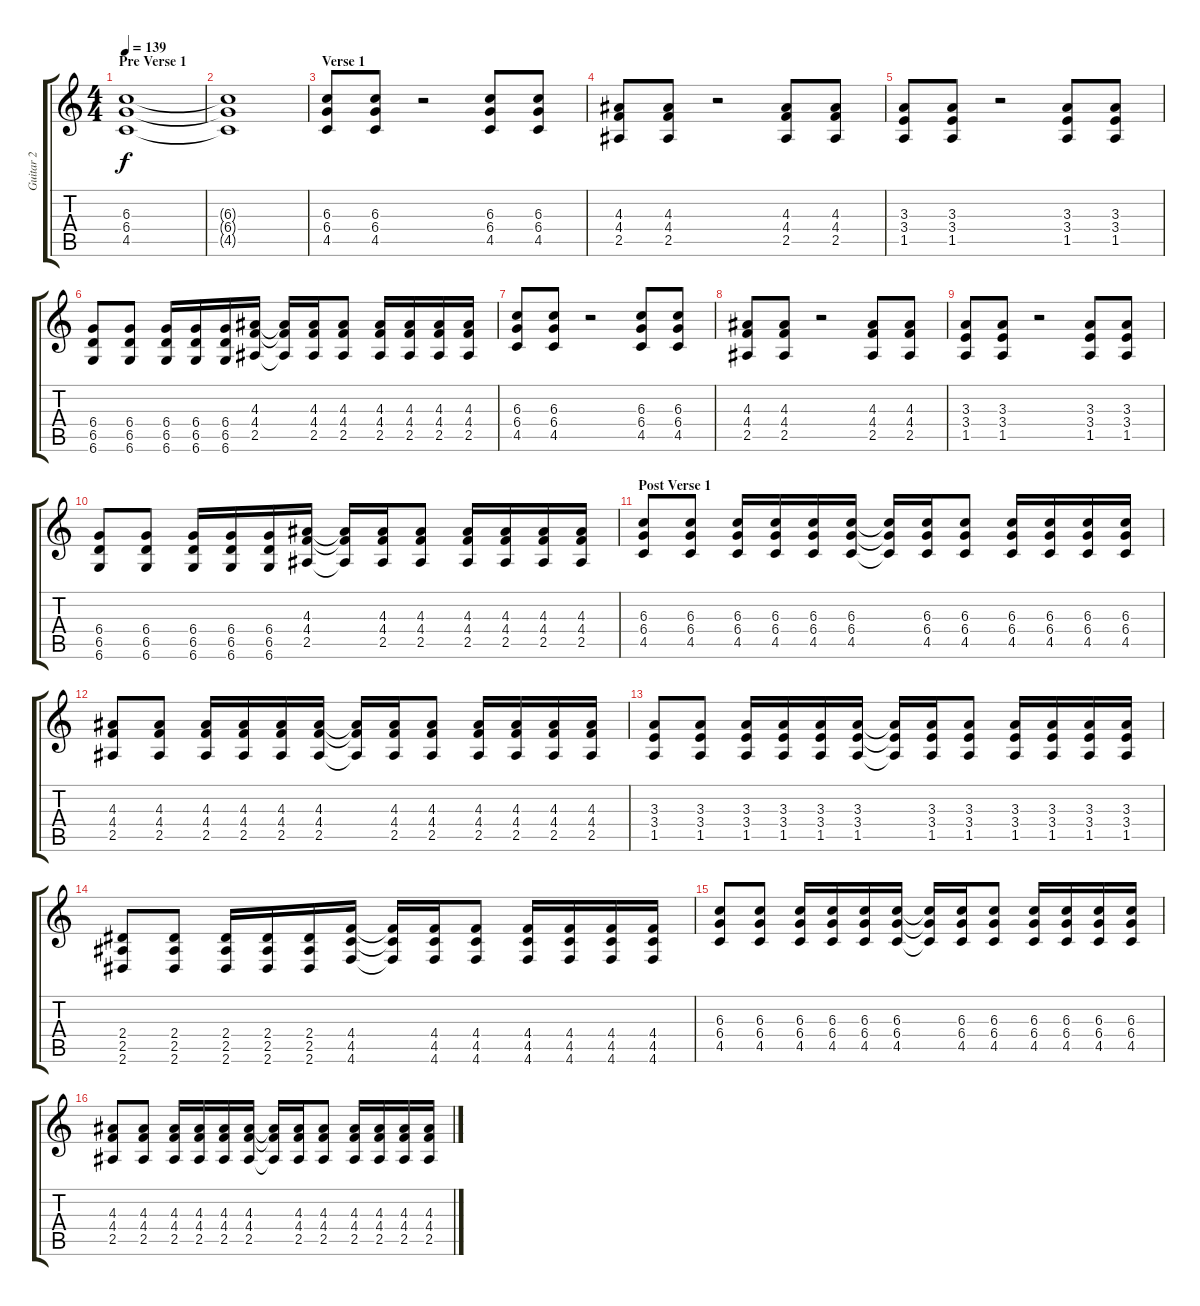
\track ("Guitar 2" "Guitar 2") {instrument distortionguitar}
\staff {score tabs}
\tuning (Eb4 Bb3 Gb3 Db3 Ab2 Db2) {hide}
\ts (4 4)
\section ("" "Pre Verse 1")
\tempo 139
\clef g2
\ks c
(6.3 6.4 4.5).1{dy f} |
(6.3{t} 6.4{t} 4.5{t}).1 |
\section ("" "Verse 1")
(6.3 6.4 4.5).8 (6.3 6.4 4.5).8 r.2 (6.3 6.4 4.5).8 (6.3 6.4 4.5).8 |
(4.3 4.4 2.5).8 (4.3 4.4 2.5).8 r.2 (4.3 4.4 2.5).8 (4.3 4.4 2.5).8 |
(3.3 3.4 1.5).8 (3.3 3.4 1.5).8 r.2 (3.3 3.4 1.5).8 (3.3 3.4 1.5).8 |
(6.4 6.5 6.6).8 (6.4 6.5 6.6).8 (6.4 6.5 6.6).16 (6.4 6.5 6.6).16 (6.4 6.5 6.6).16 (4.3 4.4 2.5).16 (4.3{t} 4.4{t} 2.5{t}).16 (4.3 4.4 2.5).16 (4.3 4.4 2.5).8 (4.3 4.4 2.5).16 (4.3 4.4 2.5).16 (4.3 4.4 2.5).16 (4.3 4.4 2.5).16 |
(6.3 6.4 4.5).8 (6.3 6.4 4.5).8 r.2 (6.3 6.4 4.5).8 (6.3 6.4 4.5).8 |
(4.3 4.4 2.5).8 (4.3 4.4 2.5).8 r.2 (4.3 4.4 2.5).8 (4.3 4.4 2.5).8 |
(3.3 3.4 1.5).8 (3.3 3.4 1.5).8 r.2 (3.3 3.4 1.5).8 (3.3 3.4 1.5).8 |
(6.4 6.5 6.6).8 (6.4 6.5 6.6).8 (6.4 6.5 6.6).16 (6.4 6.5 6.6).16 (6.4 6.5 6.6).16 (4.3 4.4 2.5).16 (4.3{t} 4.4{t} 2.5{t}).16 (4.3 4.4 2.5).16 (4.3 4.4 2.5).8 (4.3 4.4 2.5).16 (4.3 4.4 2.5).16 (4.3 4.4 2.5).16 (4.3 4.4 2.5).16 |
\section ("" "Post Verse 1")
(6.3 6.4 4.5).8 (6.3 6.4 4.5).8 (6.3 6.4 4.5).16 (6.3 6.4 4.5).16 (6.3 6.4 4.5).16 (6.3 6.4 4.5).16 (6.3{t} 6.4{t} 4.5{t}).16 (6.3 6.4 4.5).16 (6.3 6.4 4.5).8 (6.3 6.4 4.5).16 (6.3 6.4 4.5).16 (6.3 6.4 4.5).16 (6.3 6.4 4.5).16 |
(4.3 4.4 2.5).8 (4.3 4.4 2.5).8 (4.3 4.4 2.5).16 (4.3 4.4 2.5).16 (4.3 4.4 2.5).16 (4.3 4.4 2.5).16 (4.3{t} 4.4{t} 2.5{t}).16 (4.3 4.4 2.5).16 (4.3 4.4 2.5).8 (4.3 4.4 2.5).16 (4.3 4.4 2.5).16 (4.3 4.4 2.5).16 (4.3 4.4 2.5).16 |
(3.3 3.4 1.5).8 (3.3 3.4 1.5).8 (3.3 3.4 1.5).16 (3.3 3.4 1.5).16 (3.3 3.4 1.5).16 (3.3 3.4 1.5).16 (3.3{t} 3.4{t} 1.5{t}).16 (3.3 3.4 1.5).16 (3.3 3.4 1.5).8 (3.3 3.4 1.5).16 (3.3 3.4 1.5).16 (3.3 3.4 1.5).16 (3.3 3.4 1.5).16 |
(2.4 2.5 2.6).8 (2.4 2.5 2.6).8 (2.4 2.5 2.6).16 (2.4 2.5 2.6).16 (2.4 2.5 2.6).16 (4.4 4.5 4.6).16 (4.4{t} 4.5{t} 4.6{t}).16 (4.4 4.5 4.6).16 (4.4 4.5 4.6).8 (4.4 4.5 4.6).16 (4.4 4.5 4.6).16 (4.4 4.5 4.6).16 (4.4 4.5 4.6).16 |
(6.3 6.4 4.5).8 (6.3 6.4 4.5).8 (6.3 6.4 4.5).16 (6.3 6.4 4.5).16 (6.3 6.4 4.5).16 (6.3 6.4 4.5).16 (6.3{t} 6.4{t} 4.5{t}).16 (6.3 6.4 4.5).16 (6.3 6.4 4.5).8 (6.3 6.4 4.5).16 (6.3 6.4 4.5).16 (6.3 6.4 4.5).16 (6.3 6.4 4.5).16 |
(4.3 4.4 2.5).8 (4.3 4.4 2.5).8 (4.3 4.4 2.5).16 (4.3 4.4 2.5).16 (4.3 4.4 2.5).16 (4.3 4.4 2.5).16 (4.3{t} 4.4{t} 2.5{t}).16 (4.3 4.4 2.5).16 (4.3 4.4 2.5).8 (4.3 4.4 2.5).16 (4.3 4.4 2.5).16 (4.3 4.4 2.5).16 (4.3 4.4 2.5).16
